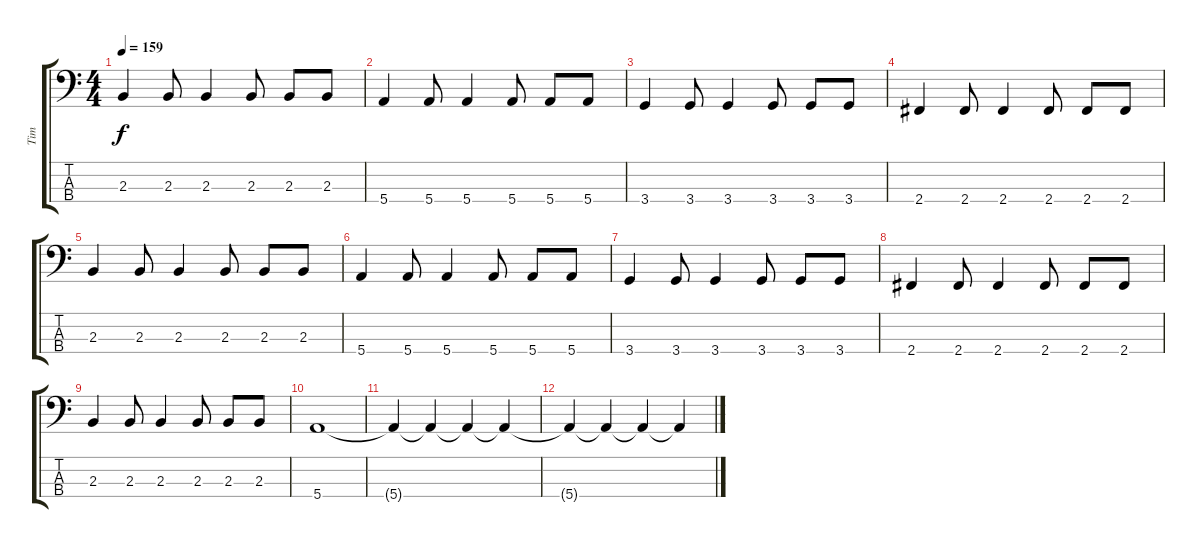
\track ("Tim" "Tim") {instrument electricbasspick}
\staff {score tabs}
\tuning (G2 D2 A1 E1) {hide}
\ts (4 4)
\tempo 159
\clef f4
\ks c
2.3.4{dy f} 2.3.8 2.3.4 2.3.8 2.3.8 2.3.8 |
5.4.4 5.4.8 5.4.4 5.4.8 5.4.8 5.4.8 |
3.4.4 3.4.8 3.4.4 3.4.8 3.4.8 3.4.8 |
2.4.4 2.4.8 2.4.4 2.4.8 2.4.8 2.4.8 |
2.3.4 2.3.8 2.3.4 2.3.8 2.3.8 2.3.8 |
5.4.4 5.4.8 5.4.4 5.4.8 5.4.8 5.4.8 |
3.4.4 3.4.8 3.4.4 3.4.8 3.4.8 3.4.8 |
2.4.4 2.4.8 2.4.4 2.4.8 2.4.8 2.4.8 |
2.3.4 2.3.8 2.3.4 2.3.8 2.3.8 2.3.8 |
5.4.1 |
5.4{t}.4{volume 10} 5.4{t}.4{volume 9} 5.4{t}.4{volume 8} 5.4{t}.4{volume 7} |
5.4{t}.4{volume 6} 5.4{t}.4{volume 5} 5.4{t}.4{volume 3} 5.4{t}.4{volume 1}
